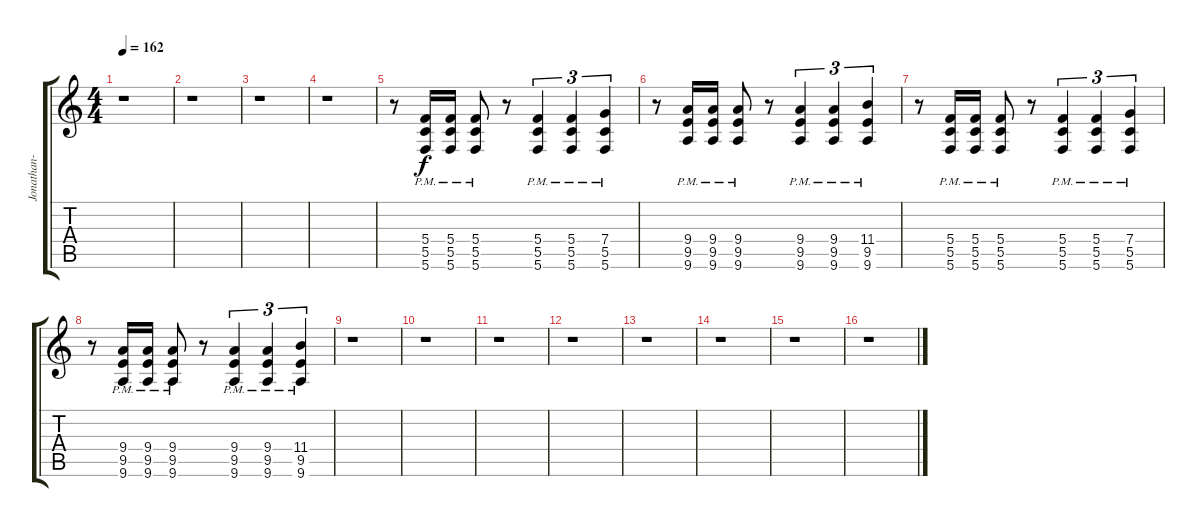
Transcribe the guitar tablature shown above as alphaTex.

\track ("Jonathan- Low-Fi" "Jonathan- ") {instrument overdrivenguitar}
\staff {score tabs}
\tuning (D4 A3 F3 C3 G2 C2) {hide}
\ts (4 4)
\tempo 162
\clef g2
\ks c
r.1{dy f} |
r.1 |
r.1 |
r.1 |
r.8 (5.4{pm} 5.5{pm} 5.6{pm}).16 (5.4{pm} 5.5{pm} 5.6{pm}).16 (5.4{pm} 5.5{pm} 5.6{pm}).8 r.8 (5.4{pm} 5.5{pm} 5.6{pm}).4{tu (3 2)} (5.4{pm} 5.5{pm} 5.6{pm}).4{tu (3 2)} (7.4 5.5 5.6{pm}).4{tu (3 2)} |
r.8 (9.4{pm} 9.5{pm} 9.6{pm}).16 (9.4{pm} 9.5{pm} 9.6{pm}).16 (9.4{pm} 9.5{pm} 9.6{pm}).8 r.8 (9.4{pm} 9.5{pm} 9.6{pm}).4{tu (3 2)} (9.4{pm} 9.5{pm} 9.6{pm}).4{tu (3 2)} (11.4{pm} 9.5{pm} 9.6{pm}).4{tu (3 2)} |
r.8 (5.4{pm} 5.5{pm} 5.6{pm}).16 (5.4{pm} 5.5{pm} 5.6{pm}).16 (5.4{pm} 5.5{pm} 5.6{pm}).8 r.8 (5.4{pm} 5.5{pm} 5.6{pm}).4{tu (3 2)} (5.4{pm} 5.5{pm} 5.6{pm}).4{tu (3 2)} (7.4 5.5 5.6{pm}).4{tu (3 2)} |
r.8 (9.4{pm} 9.5{pm} 9.6{pm}).16 (9.4{pm} 9.5{pm} 9.6{pm}).16 (9.4{pm} 9.5{pm} 9.6{pm}).8 r.8 (9.4{pm} 9.5{pm} 9.6{pm}).4{tu (3 2)} (9.4{pm} 9.5{pm} 9.6{pm}).4{tu (3 2)} (11.4{pm} 9.5{pm} 9.6{pm}).4{tu (3 2)} |
r.1 |
r.1 |
r.1 |
r.1 |
r.1 |
r.1 |
r.1 |
r.1
